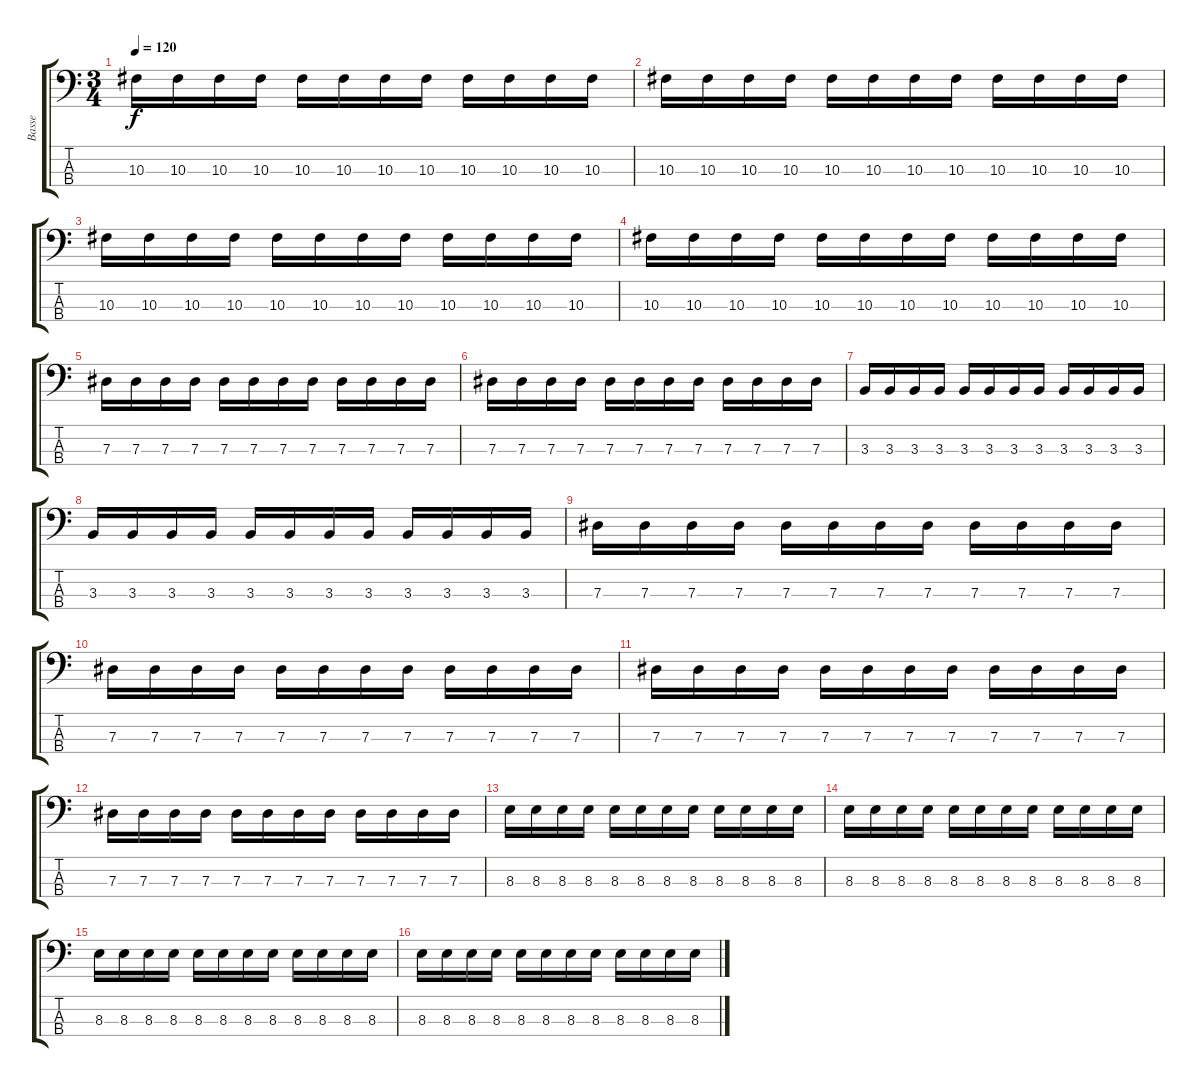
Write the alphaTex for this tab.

\track ("Basse" "Basse") {instrument electricbassfinger}
\staff {score tabs}
\tuning (Gb2 Db2 Ab1 Db1) {hide}
\ts (3 4)
\tempo 120
\clef f4
\ks c
10.3.16{dy f} 10.3.16 10.3.16 10.3.16 10.3.16 10.3.16 10.3.16 10.3.16 10.3.16 10.3.16 10.3.16 10.3.16 |
10.3.16 10.3.16 10.3.16 10.3.16 10.3.16 10.3.16 10.3.16 10.3.16 10.3.16 10.3.16 10.3.16 10.3.16 |
10.3.16 10.3.16 10.3.16 10.3.16 10.3.16 10.3.16 10.3.16 10.3.16 10.3.16 10.3.16 10.3.16 10.3.16 |
10.3.16 10.3.16 10.3.16 10.3.16 10.3.16 10.3.16 10.3.16 10.3.16 10.3.16 10.3.16 10.3.16 10.3.16 |
7.3.16 7.3.16 7.3.16 7.3.16 7.3.16 7.3.16 7.3.16 7.3.16 7.3.16 7.3.16 7.3.16 7.3.16 |
7.3.16 7.3.16 7.3.16 7.3.16 7.3.16 7.3.16 7.3.16 7.3.16 7.3.16 7.3.16 7.3.16 7.3.16 |
3.3.16 3.3.16 3.3.16 3.3.16 3.3.16 3.3.16 3.3.16 3.3.16 3.3.16 3.3.16 3.3.16 3.3.16 |
3.3.16 3.3.16 3.3.16 3.3.16 3.3.16 3.3.16 3.3.16 3.3.16 3.3.16 3.3.16 3.3.16 3.3.16 |
7.3.16 7.3.16 7.3.16 7.3.16 7.3.16 7.3.16 7.3.16 7.3.16 7.3.16 7.3.16 7.3.16 7.3.16 |
7.3.16 7.3.16 7.3.16 7.3.16 7.3.16 7.3.16 7.3.16 7.3.16 7.3.16 7.3.16 7.3.16 7.3.16 |
7.3.16 7.3.16 7.3.16 7.3.16 7.3.16 7.3.16 7.3.16 7.3.16 7.3.16 7.3.16 7.3.16 7.3.16 |
7.3.16 7.3.16 7.3.16 7.3.16 7.3.16 7.3.16 7.3.16 7.3.16 7.3.16 7.3.16 7.3.16 7.3.16 |
8.3.16 8.3.16 8.3.16 8.3.16 8.3.16 8.3.16 8.3.16 8.3.16 8.3.16 8.3.16 8.3.16 8.3.16 |
8.3.16 8.3.16 8.3.16 8.3.16 8.3.16 8.3.16 8.3.16 8.3.16 8.3.16 8.3.16 8.3.16 8.3.16 |
8.3.16 8.3.16 8.3.16 8.3.16 8.3.16 8.3.16 8.3.16 8.3.16 8.3.16 8.3.16 8.3.16 8.3.16 |
8.3.16 8.3.16 8.3.16 8.3.16 8.3.16 8.3.16 8.3.16 8.3.16 8.3.16 8.3.16 8.3.16 8.3.16
